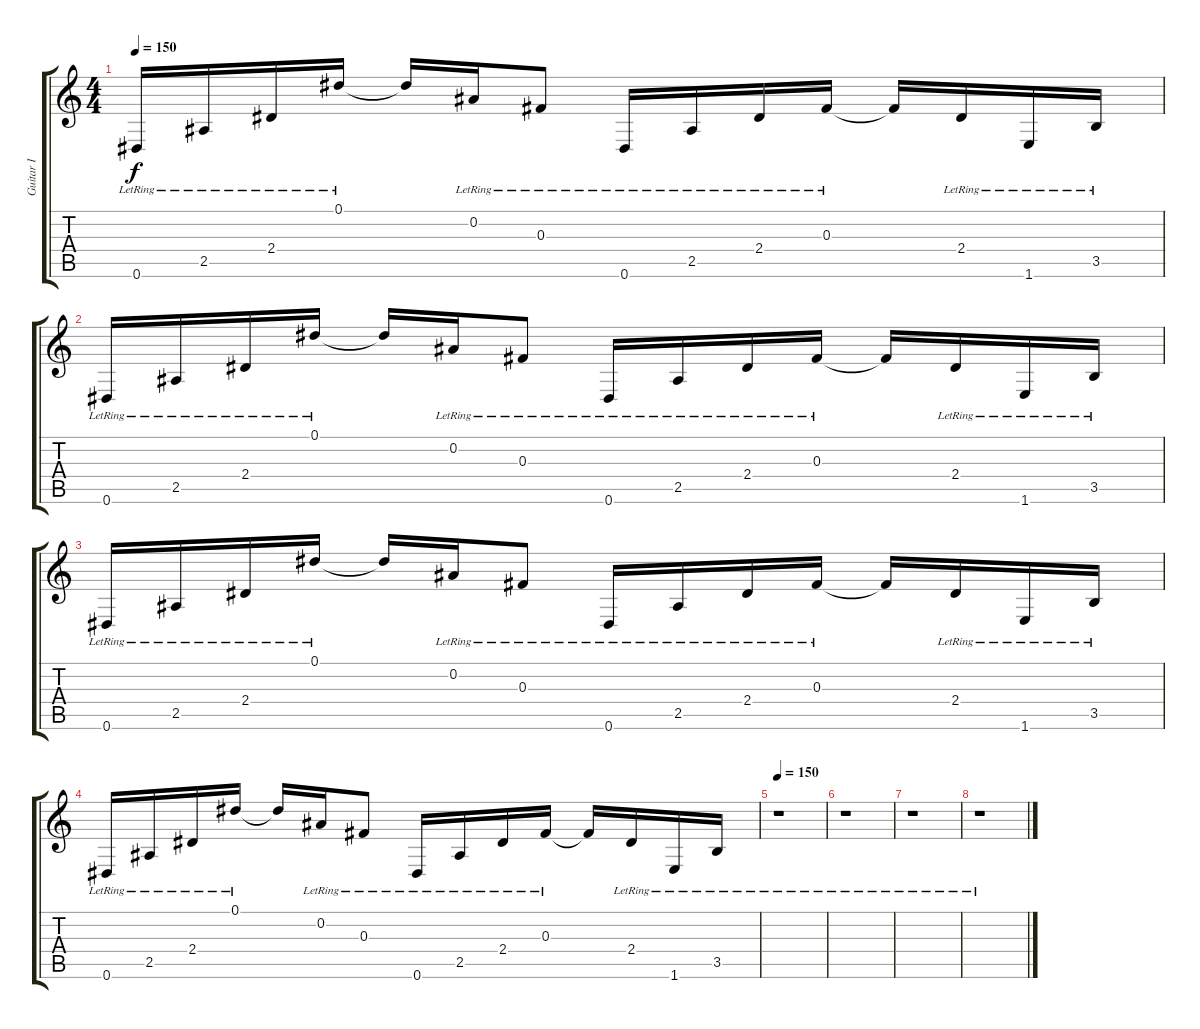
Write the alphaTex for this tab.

\track ("Guitar I" "Guitar I") {instrument acousticguitarsteel}
\staff {score tabs}
\tuning (Eb4 Bb3 Gb3 Db3 Ab2 Eb2) {hide}
\ts (4 4)
\tempo 150
\clef g2
\ks c
0.6{lr}.16{dy f} 2.5{lr}.16 2.4{lr}.16 0.1{lr}.16 0.1{t}.16 0.2{lr}.16 0.3{lr}.8 0.6{lr}.16 2.5{lr}.16 2.4{lr}.16 0.3{lr}.16 0.3{t}.16 2.4{lr}.16 1.6{lr}.16 3.5{lr}.16 |
0.6{lr}.16 2.5{lr}.16 2.4{lr}.16 0.1{lr}.16 0.1{t}.16 0.2{lr}.16 0.3{lr}.8 0.6{lr}.16 2.5{lr}.16 2.4{lr}.16 0.3{lr}.16 0.3{t}.16 2.4{lr}.16 1.6{lr}.16 3.5{lr}.16 |
0.6{lr}.16 2.5{lr}.16 2.4{lr}.16 0.1{lr}.16 0.1{t}.16 0.2{lr}.16 0.3{lr}.8 0.6{lr}.16 2.5{lr}.16 2.4{lr}.16 0.3{lr}.16 0.3{t}.16 2.4{lr}.16 1.6{lr}.16 3.5{lr}.16 |
0.6{lr}.16 2.5{lr}.16 2.4{lr}.16 0.1{lr}.16 0.1{t}.16 0.2{lr}.16 0.3{lr}.8 0.6{lr}.16 2.5{lr}.16 2.4{lr}.16 0.3{lr}.16 0.3{t}.16 2.4{lr}.16 1.6{lr}.16 3.5{lr}.16 |
\tempo 150
r.1 |
r.1 |
r.1 |
r.1
